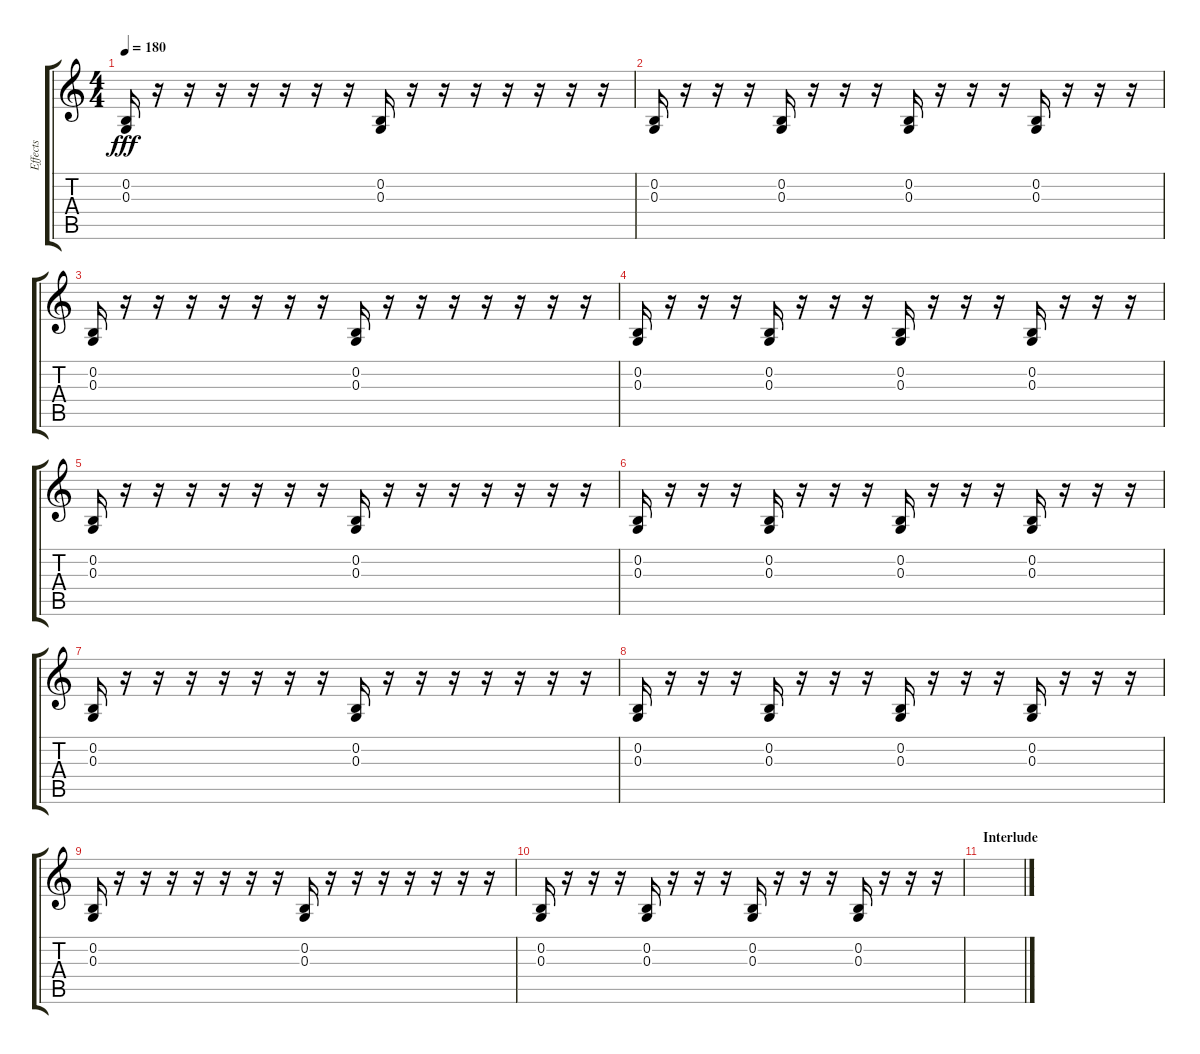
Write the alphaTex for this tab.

\track ("Effects" "Effects") {instrument applause}
\staff {score tabs}
\tuning (E4 B3 G3 D3 A2 E2) {hide}
\ts (4 4)
\tempo 180
\clef g2
\ks c
(0.2 0.3).16{dy fff} r.16 r.16 r.16 r.16 r.16 r.16 r.16 (0.2 0.3).16 r.16 r.16 r.16 r.16 r.16 r.16 r.16 |
(0.2 0.3).16 r.16 r.16 r.16 (0.2 0.3).16 r.16 r.16 r.16 (0.2 0.3).16 r.16 r.16 r.16 (0.2 0.3).16 r.16 r.16 r.16 |
(0.2 0.3).16 r.16 r.16 r.16 r.16 r.16 r.16 r.16 (0.2 0.3).16 r.16 r.16 r.16 r.16 r.16 r.16 r.16 |
(0.2 0.3).16 r.16 r.16 r.16 (0.2 0.3).16 r.16 r.16 r.16 (0.2 0.3).16 r.16 r.16 r.16 (0.2 0.3).16 r.16 r.16 r.16 |
(0.2 0.3).16 r.16 r.16 r.16 r.16 r.16 r.16 r.16 (0.2 0.3).16 r.16 r.16 r.16 r.16 r.16 r.16 r.16 |
(0.2 0.3).16 r.16 r.16 r.16 (0.2 0.3).16 r.16 r.16 r.16 (0.2 0.3).16 r.16 r.16 r.16 (0.2 0.3).16 r.16 r.16 r.16 |
(0.2 0.3).16 r.16 r.16 r.16 r.16 r.16 r.16 r.16 (0.2 0.3).16 r.16 r.16 r.16 r.16 r.16 r.16 r.16 |
(0.2 0.3).16 r.16 r.16 r.16 (0.2 0.3).16 r.16 r.16 r.16 (0.2 0.3).16 r.16 r.16 r.16 (0.2 0.3).16 r.16 r.16 r.16 |
(0.2 0.3).16 r.16 r.16 r.16 r.16 r.16 r.16 r.16 (0.2 0.3).16 r.16 r.16 r.16 r.16 r.16 r.16 r.16 |
(0.2 0.3).16 r.16 r.16 r.16 (0.2 0.3).16 r.16 r.16 r.16 (0.2 0.3).16 r.16 r.16 r.16 (0.2 0.3).16 r.16 r.16 r.16 |
\section ("" "Interlude")
